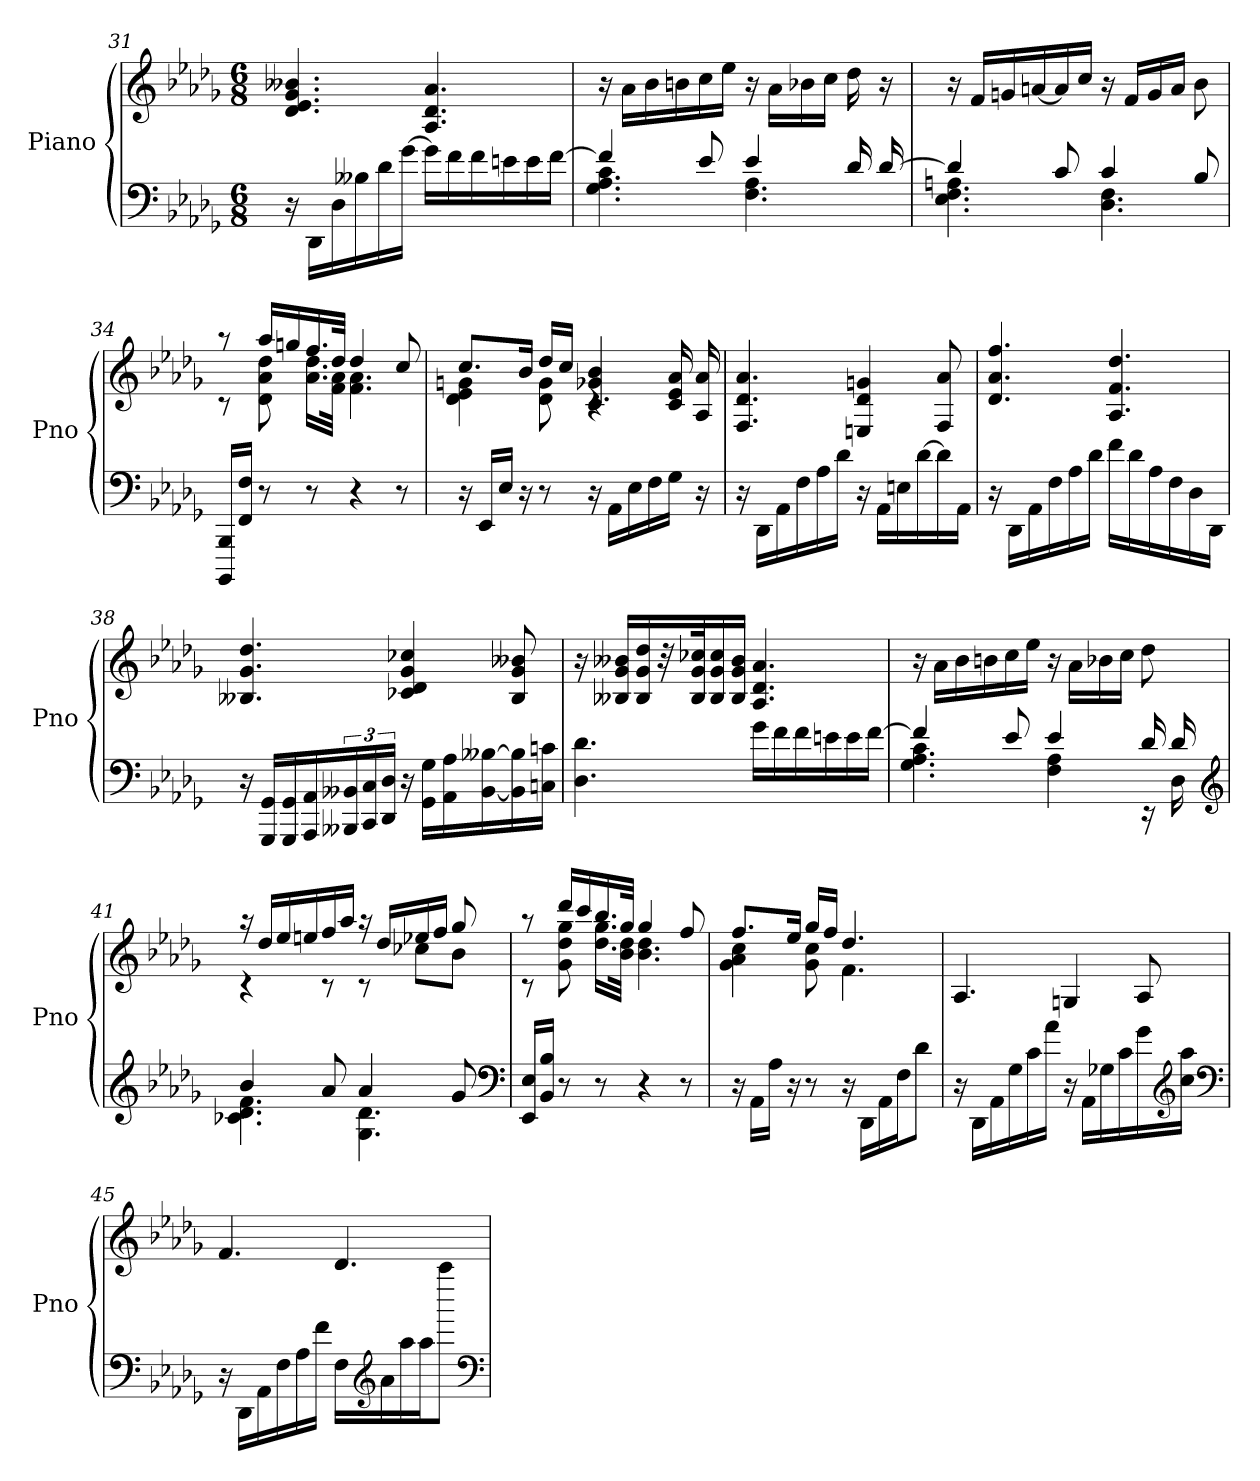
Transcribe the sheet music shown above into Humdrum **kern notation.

**kern	**kern
*part1	*part1
*staff2	*staff1
*I"Piano	*
*I'Pno	*
*clefF4	*clefG2
*k[b-e-a-d-g-]	*k[b-e-a-d-g-]
*D-:	*D-:
*M6/8	*M6/8
=31	=31
16r	4.d- 4.e- 4.g- 4.b--X
16DD-LL	.
16D-	.
16B--X	.
16d-	.
[16g-JJ	.
16g-LL]	4.A- 4.d- 4.a-
16f	.
16f	.
16en	.
16e	.
[16fJJ	.
=32	=32
*^	*
4f]	4.G- 4.A- 4.c	16r
.	.	16a-LL
.	.	16b-
.	.	16bn
8e-	.	16cc
.	.	16ee-JJ
4e-	4.F 4.A-	16r
.	.	16a-LL
.	.	16b-X
.	.	16ccJJ
16d-	.	16dd-
[16d-	.	16r
=33	=33	=33
4d-]	4.E- 4.F 4.An	16r
.	.	16fLL
.	.	16gn
.	.	[16an
8c	.	16a]
.	.	16ccJJ
4c	4.D- 4.F	16r
.	.	16fLL
.	.	16g
.	.	16aJJ
8B-	.	8b-
*v	*v	*
=34	=34
*	*^
16BBBB- 16BBB-LL	8raa	8rc
16FF 16FJJ	.	.
8r	16aa-LL	8d- 8a- 8dd-
.	16ggn	.
8r	16.ff	16.a- 16.dd-LL
.	32dd-JJk	32f 32a-JJk
4r	4dd-	4.f 4.a-
8r	8cc	.
=35	=35	=35
16r	8.ccL	4d- 4e- 4gn
16EE-LL	.	.
16E-JJ	.	.
16r	16b-Jk	.
8r	16dd-LL	8d- 8g
.	16ccJJ	.
16r	4c 4g-X 4b-	4.rc
16AA-LL	.	.
16E-	.	.
16F	.	.
16G-JJ	16c 16e- 16a-	.
16r	16A- 16a-	.
*	*v	*v
=36	=36
16r	4.F 4.d- 4.a-
16DD-LL	.
16AA-	.
16F	.
16A-	.
16d-JJ	.
16r	4En 4d- 4gn
16AA-LL	.
16En	.
[16d-	.
16d-]	8F 8a-
16AA-JJ	.
=37	=37
16r	4.d- 4.a- 4.ff
16DD-LL	.
16AA-	.
16F	.
16A-	.
16d-JJ	.
16fLL	4.A- 4.f 4.dd-
16d-	.
16A-	.
16F	.
16D-	.
16DD-JJ	.
=38	=38
16r	4.B--X 4.g- 4.dd-
16GGG- 16GG-LL	.
16GGG- 16GG-	.
16AAA- 16AA-	.
24BBB--X 24BB--X	.
24CC 24C	.
24DD- 24D-JJ	.
16r	4c-X 4d- 4g- 4cc-X
16GG- 16G-LL	.
16AA- 16A-	.
[16BB-- [16B--X	.
16BB--] 16B--]	8B-- 8g- 8b--X
16Cn 16cnJJ	.
=39	=39
4.D- 4.d-	16r
.	16B--X 16g- 16b--XLL
.	16B-- 16g- 16dd-
.	32r
.	32B-- 32g- 32cc-XK
.	16B-- 16g- 16cc-
.	16B-- 16g- 16b--JJ
16g-LL	4.A- 4.d- 4.a-
16f	.
16f	.
16en	.
16e	.
[16fJJ	.
=40	=40
*^	*
4f]	4.G- 4.A- 4.c	16r
.	.	16a-LL
.	.	16b-
.	.	16bn
8e-	.	16cc
.	.	16ee-JJ
4e-	4F 4A-	16r
.	.	16a-LL
.	.	16b-X
.	.	16ccJJ
16d-	16rEE	8dd-
16d-	16D-	.
*clefG2	*	*
=41	=41	=41
*	*	*^
4b-	4.c-X 4.d- 4.f	16raa	4rc
.	.	16dd-LL	.
.	.	16ee-	.
.	.	16een	.
8a-	.	16ff	8rc
.	.	16aa-JJ	.
4a-	4.G- 4.d-	16raa	8rc
.	.	16dd-LL	.
.	.	16ee-X	8cc-XL
.	.	16ffJJ	.
8g-	.	8gg-	8b-J
*v	*v	*	*
*clefF4	*	*
=42	=42	=42
16EE- 16E-LL	8raa	8rc
16BB- 16B-JJ	.	.
8r	16ddd-LL	8g- 8dd- 8gg-
.	16ccc	.
8r	16.bb-	16.dd- 16.gg-LL
.	32gg-JJk	32b- 32dd-JJk
4r	4gg-	4.b- 4.dd-
8r	8ff	.
=43	=43	=43
16r	8.ffL	4g- 4a- 4cc
16AA-LL	.	.
16A-JJ	.	.
16r	16ee-Jk	.
8r	16gg-LL	8g- 8cc
.	16ffJJ	.
16r	4.dd-	4.f
16DD-LL	.	.
16AA-	.	.
16FJ	.	.
8d-J	.	.
*	*v	*v
=44	=44
16r	4.A-
16DD-LL	.
16AA-	.
16G-	.
16c	.
16a-JJ	.
16r	4Gn
16AA-LL	.
16G-X	.
16c	.
16g-	8A-
*clefG2	*
16cc 16aa-JJ	.
*clefF4	*
=45	=45
16r	4.f
16DD-LL	.
16AA-	.
16F	.
16A-	.
16fJJ	.
16FLL	4.d-
*clefG2	*
16a-	.
16aa-	.
16aa-J	.
8aaaa-J	.
*clefF4	*
=	=
*-	*-
